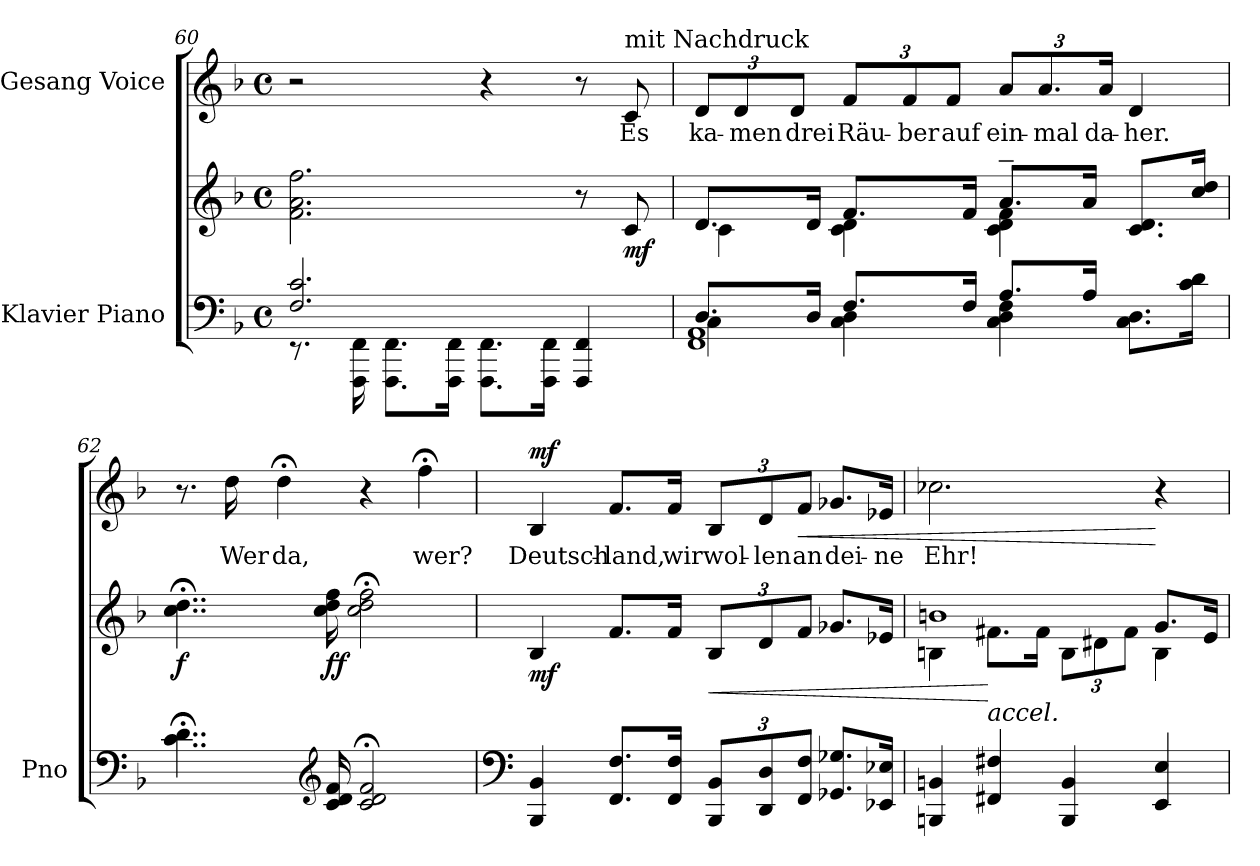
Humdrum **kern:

**kern	**kern	**dynam	**kern	**text	**dynam
*part2	*part2	*part2	*part1	*part1	*part1
*staff3	*staff2	*staff2/3	*staff1	*staff1	*staff1
*I"Klavier Piano	*	*	*I"Gesang Voice	*	*
*I'Pno	*	*	*	*	*
*clefF4	*clefG2	*	*clefG2	*	*
*k[b-]	*k[b-]	*	*k[b-]	*	*
*M4/4	*M4/4	*	*M4/4	*	*
*met(c)	*met(c)	*	*met(c)	*	*
=60	=60	=60	=60	=60	=60
*^	*	*	*	*	*
2.F/ 2.c/	8.r	2.f\ 2.a\ 2.ff\	.	2r	.	.
.	16FFF\ 16FF\	.	.	.	.	.
.	8.FFF\ 8.FF\L	.	.	.	.	.
.	16FFF\ 16FF\Jk	.	.	.	.	.
.	8.FFF\ 8.FF\L	.	.	4r	.	.
.	16FFF\ 16FF\Jk	.	.	.	.	.
4FFF/ 4FF/	4ryy	8r	.	8r	.	.
!	!	!	!	!LO:TX:a:t=mit Nachdruck	!	!
!	!	!	!LO:DY:b	!	!LO:LY:b	!
.	.	8c/	mf	8c/	Es	.
=61	=61	=61	=61	=61	=61	=61
*	*^	*^	*	*	*	*
!	!	!	!	!	!	!	!LO:LY:b	!
8.D/L	4C\	1FF 1AA	8.d/L	4c\	.	12d/L	ka-	.
!	!	!	!	!	!	!	!LO:LY:b	!
.	.	.	.	.	.	12d/	-men	.
!	!	!	!	!	!	!	!LO:LY:b	!
.	.	.	.	.	.	12d/J	drei	.
16D/Jk	.	.	16d/Jk	.	.	.	.	.
!	!	!	!	!	!	!	!LO:LY:b	!
8.F/L	4C\ 4D\	.	8.f/L	4c\ 4d\	.	12f/L	Räu-	.
!	!	!	!	!	!	!	!LO:LY:b	!
.	.	.	.	.	.	12f/	-ber	.
!	!	!	!	!	!	!	!LO:LY:b	!
.	.	.	.	.	.	12f/J	auf	.
16F/Jk	.	.	16f/Jk	.	.	.	.	.
!	!	!	!	!	!	!	!LO:LY:b	!
8.A/L	4C\ 4D\ 4F\	.	8.a~/L	4c\ 4d\ 4f\	.	12a/L	ein-	.
!	!	!	!	!	!	!	!LO:LY:b	!
.	.	.	.	.	.	12.a/	-mal	.
16A/Jk	.	.	16a/Jk	.	.	.	.	.
!	!	!	!	!	!	!	!LO:LY:b	!
.	.	.	.	.	.	24a/Jk	da-	.
!	!	!	!	!	!	!	!LO:LY:b	!
8.C\ 8.D\L	4ryy	.	8.c/ 8.d/L	4ryy	.	4d/	-her.	.
16c\ 16d\Jk	.	.	16cc/ 16dd/Jk	.	.	.	.	.
*v	*v	*v	*	*	*	*	*	*
*	*v	*v	*	*	*	*
=62	=62	=62	=62	=62	=62
!	!	!LO:DY:b	!	!	!
4..c\;< 4..d\;<	4..cc\;< 4..dd\;<	f	8.r	.	.
!	!	!	!	!LO:LY:b	!
.	.	.	16dd\	Wer	.
!	!	!	!	!LO:LY:b	!
.	.	.	4dd;<\	da,	.
*clefG2	*	*	*	*	*
!	!	!LO:DY:b	!	!	!
16c/ 16d/ 16f/	16cc\ 16dd\ 16ff\	ff	.	.	.
2c/;< 2d/;< 2f/;<	2cc\;< 2dd\;< 2ff\;<	.	4r	.	.
!	!	!	!	!LO:LY:b	!
.	.	.	4ff;<\	wer?	.
!!LO:PB:g=z
=63	=63	=63	=63	=63	=63
*clefF4	*	*	*	*	*
!	!	!LO:DY:b	!	!LO:LY:b	!LO:DY:a
4BBB-/ 4BB-/	4B-/	mf	4B-/	Deutsch-	mf
!	!	!	!	!LO:LY:b	!
8.FF/ 8.F/L	8.f/L	.	8.f/L	-land,	.
!	!	!	!	!LO:LY:b	!
16FF/ 16F/Jk	16f/Jk	.	16f/Jk	wir	.
*Xbrackettup	*Xbrackettup	*	*	*	*
!	!	!LO:HP:b	!	!LO:LY:b	!
12BBB-/ 12BB-/L	12B-/L	<	12B-/L	wol-	.
!	!	!	!	!LO:LY:b	!
12DD/ 12D/	12d/	.	12d/	-len	.
!	!	!	!	!LO:LY:b	!LO:HP:b
12FF/ 12F/J	12f/J	.	12f/J	an	<
!	!	!	!	!LO:LY:b	!
8.GG-X/ 8.G-X/L	8.g-X/L	.	8.g-X/L	dei-	.
!	!	!	!	!LO:LY:b	!
16EE-X/ 16E-X/Jk	16e-X/Jk	.	16e-X/Jk	-ne	.
=64	=64	=64	=64	=64	=64
*	*^	*	*	*	*
*	*	*^	*	*	*	*
!	!	!	!	!	!	!LO:LY:b	!
4BBBn/ 4BBn/	1bn	2.ryy	4Bn\	.	2.cc-X\	Ehr!	.
!LO:TX:a:i:t=accel.	!	!	!	!	!	!	!
4FF#X/ 4F#X/	.	.	8.f#X\L	[	.	.	.
.	.	.	16f#\Jk	.	.	.	.
4BBB/ 4BB/	.	.	12B\L	.	.	.	.
.	.	.	12d#X\	.	.	.	.
.	.	.	12f#\J	.	.	.	.
4EE/ 4E/	.	8.g/L	4B\	.	4r	.	[
.	.	16e/Jk	.	.	.	.	.
*	*v	*v	*v	*	*	*	*
=	=	=	=	=	=
*-	*-	*-	*-	*-	*-
